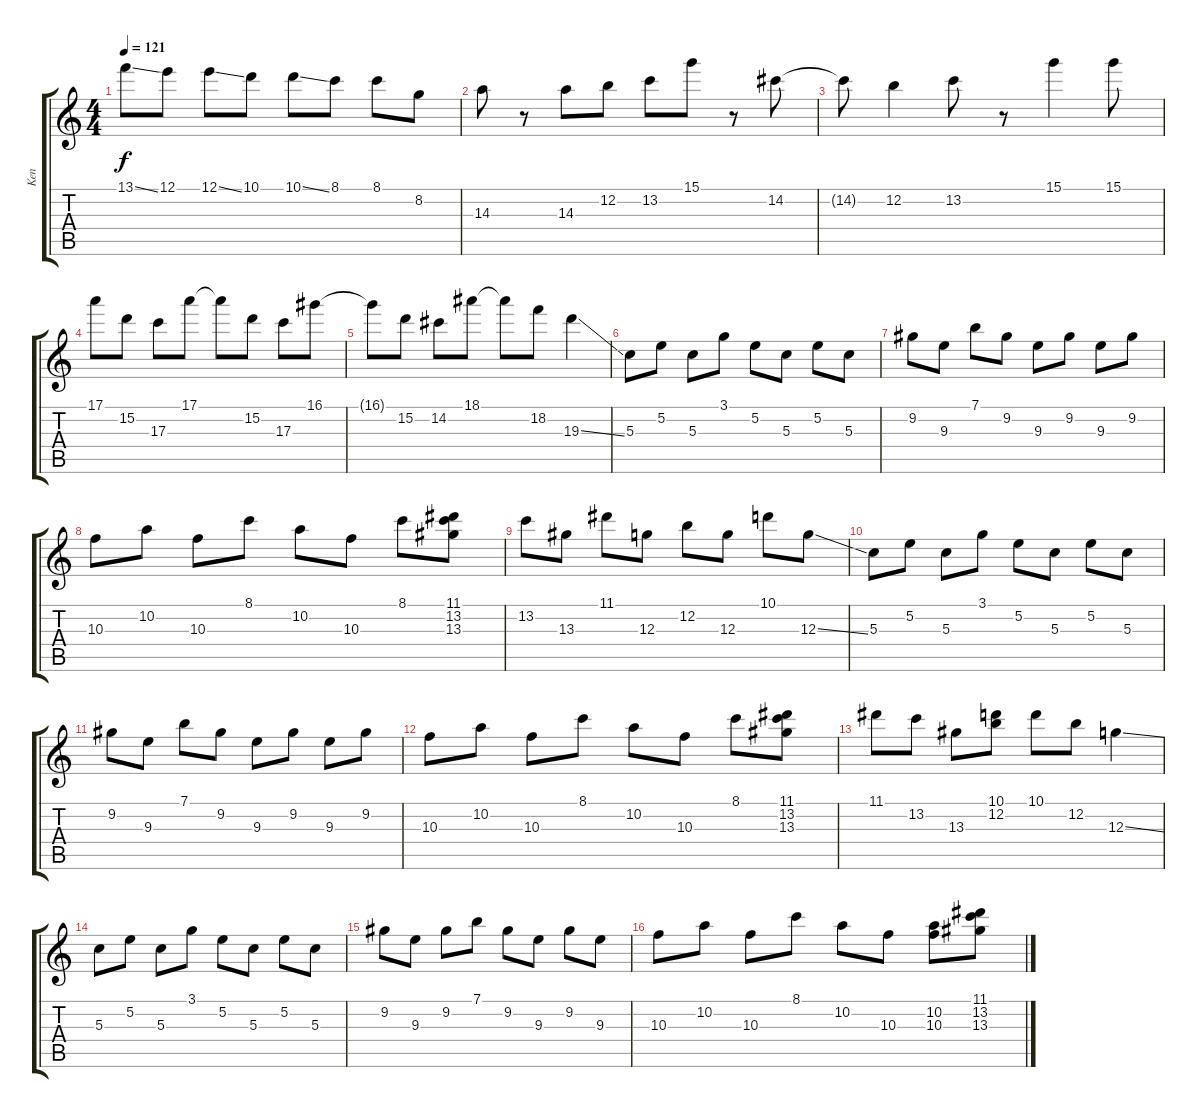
\track ("Ken" "Ken") {instrument acousticguitarnylon}
\staff {score tabs}
\tuning (E4 B3 G3 D3 A2 E2) {hide}
\ts (4 4)
\tempo 121
\clef g2
\ks c
13.1{ss}.8{dy f} 12.1.8 12.1{ss}.8 10.1.8 10.1{ss}.8 8.1.8 8.1.8 8.2.8 |
14.3.8 r.8 14.3.8 12.2.8 13.2.8 15.1.8 r.8 14.2.8 |
14.2{t}.8 12.2.4 13.2.8 r.8 15.1.4 15.1.8 |
17.1.8 15.2.8 17.3.8 17.1.8 17.1{t}.8 15.2.8 17.3.8 16.1.8 |
16.1{t}.8 15.2.8 14.2.8 18.1.8 18.1{t}.8 18.2.8 19.3{ss}.4 |
5.3.8 5.2.8 5.3.8 3.1.8 5.2.8 5.3.8 5.2.8 5.3.8 |
9.2.8 9.3.8 7.1.8 9.2.8 9.3.8 9.2.8 9.3.8 9.2.8 |
10.3.8 10.2.8 10.3.8 8.1.8 10.2.8 10.3.8 8.1.8 (11.1 13.2 13.3).8 |
13.2.8 13.3.8 11.1.8 12.3.8 12.2.8 12.3.8 10.1.8 12.3{ss}.8 |
5.3.8 5.2.8 5.3.8 3.1.8 5.2.8 5.3.8 5.2.8 5.3.8 |
9.2.8 9.3.8 7.1.8 9.2.8 9.3.8 9.2.8 9.3.8 9.2.8 |
10.3.8 10.2.8 10.3.8 8.1.8 10.2.8 10.3.8 8.1.8 (11.1 13.2 13.3).8 |
11.1.8 13.2.8 13.3.8 (10.1 12.2).8 10.1.8 12.2.8 12.3{ss}.4 |
5.3.8 5.2.8 5.3.8 3.1.8 5.2.8 5.3.8 5.2.8 5.3.8 |
9.2.8 9.3.8 9.2.8 7.1.8 9.2.8 9.3.8 9.2.8 9.3.8 |
10.3.8 10.2.8 10.3.8 8.1.8 10.2.8 10.3.8 (10.2 10.3).8 (11.1 13.2 13.3).8
